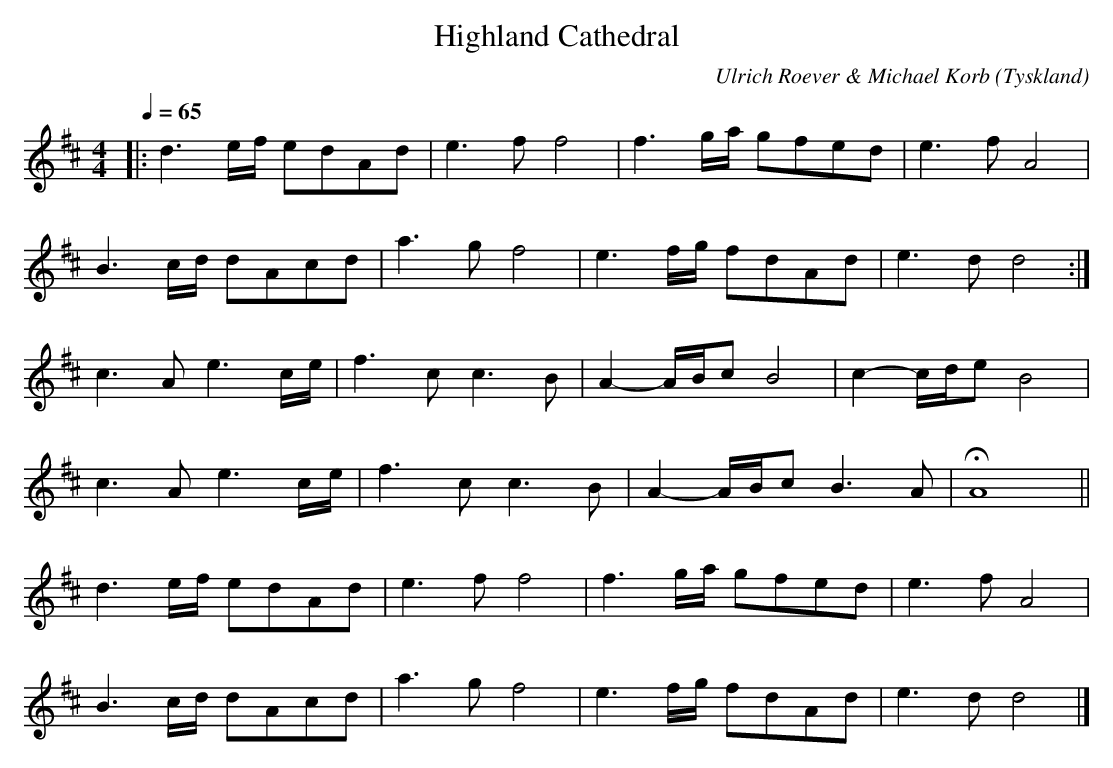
X:1
T:Highland Cathedral
C:Ulrich Roever & Michael Korb
O:Tyskland
M:4/4
L:1/8
Q:1/4=65
K:D
|: d3 e/2f/2 edAd  | e3 f f4    | f3 g/2a/2 gfed   | e3 f A4         |
   B3 c/2d/2 dAcd  | a3 g f4    | e3 f/2g/2 fdAd   | e3 d d4        :|
   c3 A e3 c/2e/2  | f3 c c3 B  | A2- A/2B/2c B4   | c2- c/2d/2e B4  |
   c3 A e3 c/2e/2  | f3 c c3 B  | A2- A/2B/2c B3 A | HA8             ||
   d3 e/2f/2 edAd  | e3 f f4    | f3 g/2a/2 gfed   | e3 f A4         |
   B3 c/2d/2 dAcd  | a3 g f4    | e3 f/2g/2 fdAd   | e3 d d4        |]
